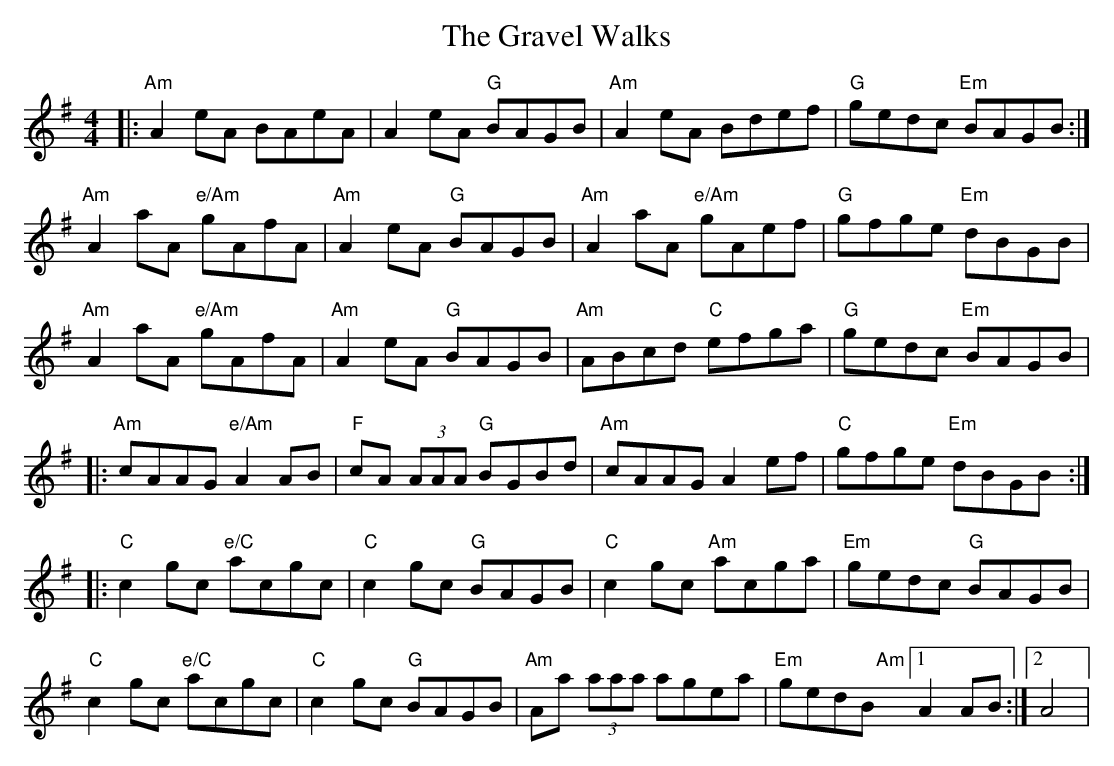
X:1
T: Gravel Walks, The
M: 4/4
L: 1/8
K: Ador
|:"Am"A2eA BAeA|A2 eA "G"BAGB|"Am"A2 eA Bdef|"G"gedc "Em"BAGB:|
"Am"A2 aA "e/Am"gAfA|"Am"A2 eA "G"BAGB|"Am"A2 aA "e/Am"gAef|"G"gfge "Em"dBGB|
"Am"A2 aA "e/Am"gAfA|"Am"A2 eA "G"BAGB|"Am"ABcd "C"efga|"G"gedc "Em"BAGB|
|:"Am"cAAG "e/Am"A2AB|"F"cA (3AAA "G"BGBd|"Am"cAAG A2 ef|"C"gfge "Em"dBGB:|
|:"C"c2 gc "e/C"acgc|"C"c2 gc "G"BAGB|"C"c2 gc "Am"acga|"Em"gedc "G"BAGB|
"C"c2 gc "e/C"acgc|"C"c2 gc "G"BAGB|"Am"Aa (3aaa agea| "Em"gedB "Am"[1A2 AB :|[2 A4|
